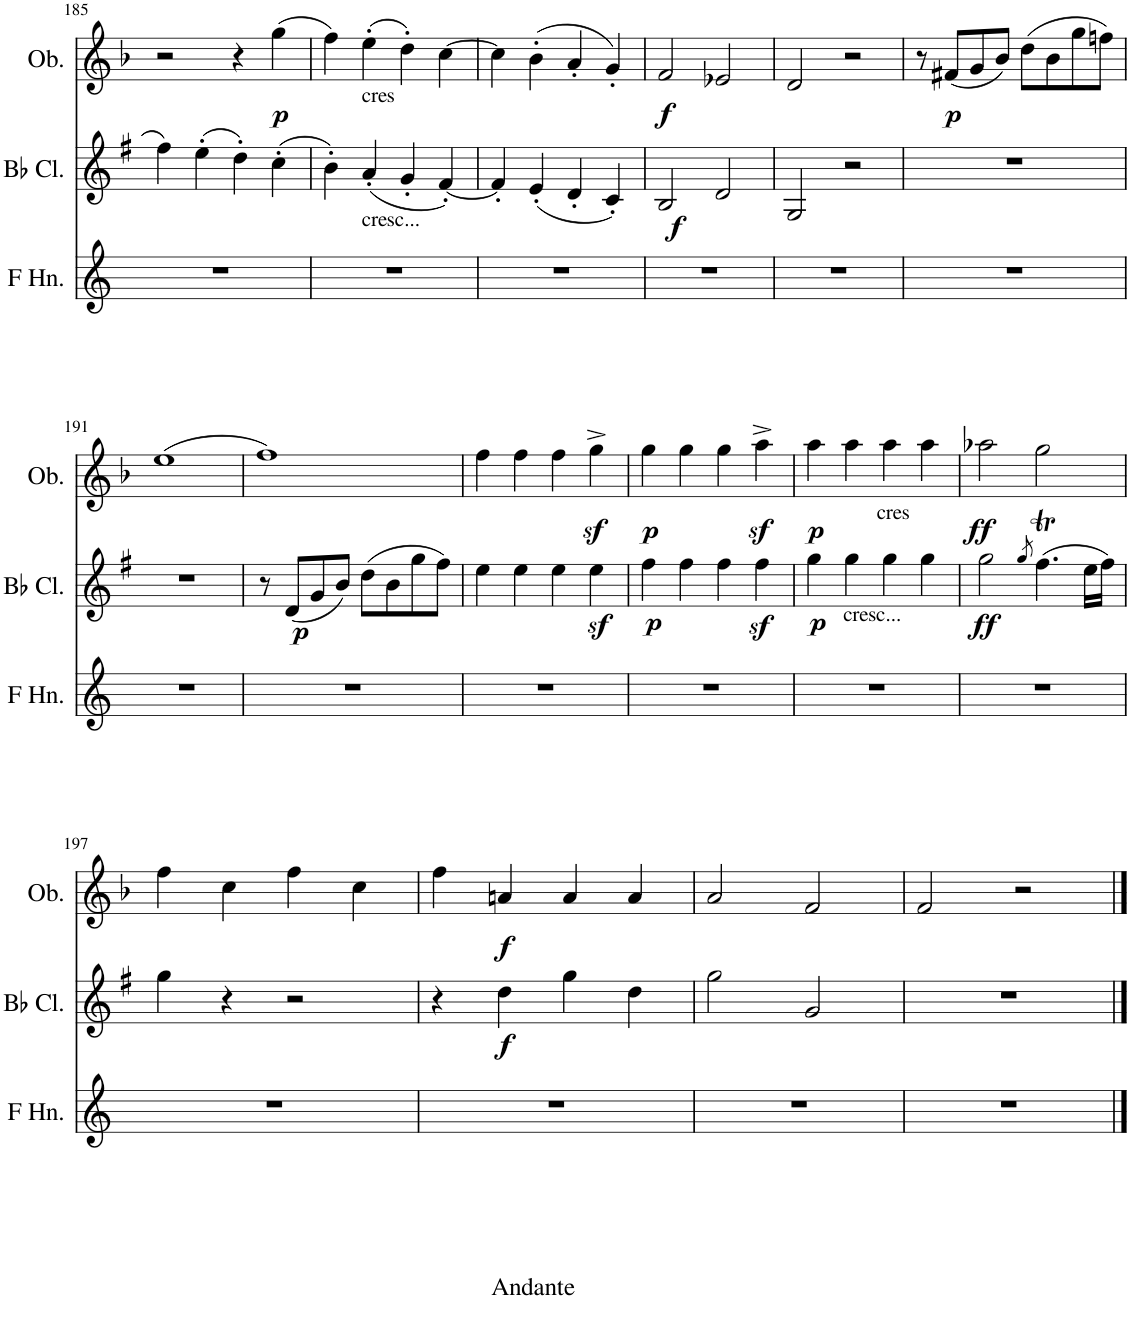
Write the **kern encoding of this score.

**kern	**kern	**dynam	**kern	**dynam
*part3	*part2	*part2	*part1	*part1
*staff3	*staff2	*staff2	*staff1	*staff1
*I"Horn in F	*I"Bb Clarinet	*	*I"Oboe	*
*	*I'Bb Cl.	*	*I'Ob.	*
!!LO:PB:g=z
*clefG2	*clefG2	*	*clefG2	*
*Trd4c7	*Trd1c2	*	*	*
*k[]	*k[f#]	*	*k[b-]	*
*M4/4	*M4/4	*	*M4/4	*
=185	=185	=185	=185	=185
1r	4ff#\	.	2r	.
.	(4ee'\	.	.	.
.	4dd'\)	.	4r	.
!	!	!	!	!LO:DY:b
.	(4cc'\	.	(4gg\	p
=186	=186	=186	=186	=186
1r	4b'\)	.	4ff\)	.
!	!	!	!LO:TX:b:t=cres	!
!	!LO:TX:b:t=cresc...	!	!	!
.	(4a'/	.	(4ee'\	.
.	4g'/	.	4dd'\)	.
.	[4f#'/)	.	[4cc\	.
=187	=187	=187	=187	=187
1r	4f#'/]	.	4cc\]	.
.	(4e'/	.	(4b-'\	.
.	4d'/	.	4a'/	.
.	4c'/)	.	4g'/)	.
=188	=188	=188	=188	=188
!	!	!LO:DY:b	!	!LO:DY:b
1r	2B/	f	2f/	f
.	2d/	.	2e-X/	.
=189	=189	=189	=189	=189
1r	2G/	.	2d/	.
.	2r	.	2r	.
=190	=190	=190	=190	=190
1r	1r	.	8r	.
!	!	!	!	!LO:DY:b
.	.	.	(8f#X/L	p
.	.	.	8g/	.
.	.	.	8b-/J)	.
.	.	.	(8dd\L	.
.	.	.	8b-\	.
.	.	.	8gg\	.
.	.	.	8ffn\J)	.
!!LO:LB:g=z
=191	=191	=191	=191	=191
1r	1r	.	(1ee	.
=192	=192	=192	=192	=192
1r	8r	.	1ff)	.
!	!	!LO:DY:b	!	!
.	(8d/L	p	.	.
.	8g/	.	.	.
.	8b/J)	.	.	.
.	(8dd\L	.	.	.
.	8b\	.	.	.
.	8gg\	.	.	.
.	8ff#\J)	.	.	.
=193	=193	=193	=193	=193
1r	4ee\	.	4ff\	.
.	4ee\	.	4ff\	.
.	4ee\	.	4ff\	.
.	4eez<\	.	4ggz<^\	.
=194	=194	=194	=194	=194
!	!	!LO:DY:b	!	!LO:DY:b
1r	4ff#\	p	4gg\	p
.	4ff#\	.	4gg\	.
.	4ff#\	.	4gg\	.
.	4ff#z<\	.	4aaz<^\	.
=195	=195	=195	=195	=195
!	!	!LO:DY:b	!	!LO:DY:b
1r	4gg\	p	4aa\	p
!	!LO:TX:b:t=cresc...	!	!	!
.	4gg\	.	4aa\	.
!	!	!	!LO:TX:b:t=cres	!
.	4gg\	.	4aa\	.
.	4gg\	.	4aa\	.
=196	=196	=196	=196	=196
!	!	!LO:DY:b	!	!LO:DY:b
1r	2gg\	ff	2aa-X\	ff
.	8qgg/	.	.	.
.	(4.ff#t\	.	2gg\	.
.	16ee\LL	.	.	.
.	16ff#\JJ)	.	.	.
!!LO:LB:g=z
=197	=197	=197	=197	=197
!LO:TX:b:t=Andante	!	!	!	!
1r	4gg\	.	4ff\	.
.	4r	.	4cc\	.
.	2r	.	4ff\	.
.	.	.	4cc\	.
=198	=198	=198	=198	=198
1r	4r	.	4ff\	.
!	!	!LO:DY:b	!	!LO:DY:b
.	4dd\	f	4an/	f
.	4gg\	.	4a/	.
.	4dd\	.	4a/	.
=199	=199	=199	=199	=199
1r	2gg\	.	2a/	.
.	2g/	.	2f/	.
=200	=200	=200	=200	=200
1r	1r	.	2f/	.
.	.	.	2r	.
==	==	==	==	==
*-	*-	*-	*-	*-
